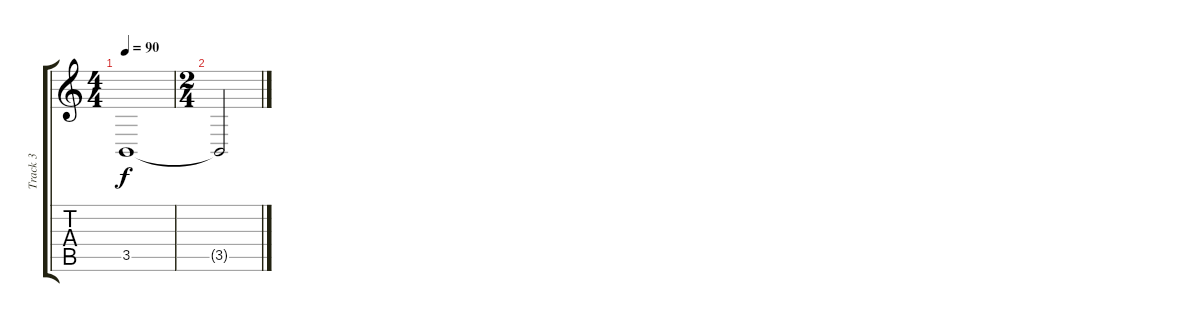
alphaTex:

\track ("Track 3" "Track 3") {instrument tremolostrings}
\staff {score tabs}
\tuning (Db4 B3 Ab3 Db3 Ab2 Db2) {hide}
\ts (4 4)
\tempo 90
\clef g2
\ks c
3.5.1{dy f} |
\ts (2 4)
3.5{t}.2
